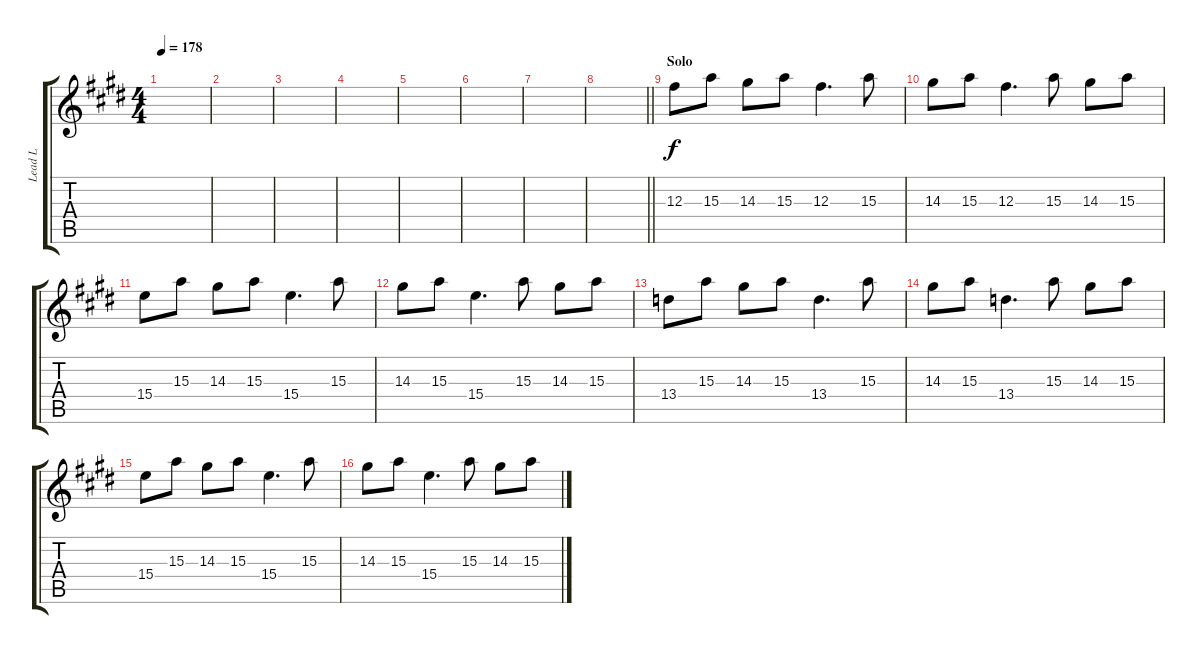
\track ("Lead L" "Lead L") {instrument distortionguitar}
\staff {score tabs}
\tuning (Eb4 Bb3 Gb3 Db3 Ab2 Db2) {hide}
\ts (4 4)
\tempo 178
\clef g2
\ks e
|
|
|
|
|
|
|
\barLineRight lightlight
|
\section ("" "Solo")
12.3.8 15.3.8 14.3.8 15.3.8 12.3.4{d} 15.3.8 |
14.3.8 15.3.8 12.3.4{d} 15.3.8 14.3.8 15.3.8 |
15.4.8 15.3.8 14.3.8 15.3.8 15.4.4{d} 15.3.8 |
14.3.8 15.3.8 15.4.4{d} 15.3.8 14.3.8 15.3.8 |
13.4.8 15.3.8 14.3.8 15.3.8 13.4.4{d} 15.3.8 |
14.3.8 15.3.8 13.4.4{d} 15.3.8 14.3.8 15.3.8 |
15.4.8 15.3.8 14.3.8 15.3.8 15.4.4{d} 15.3.8 |
14.3.8 15.3.8 15.4.4{d} 15.3.8 14.3.8 15.3.8
